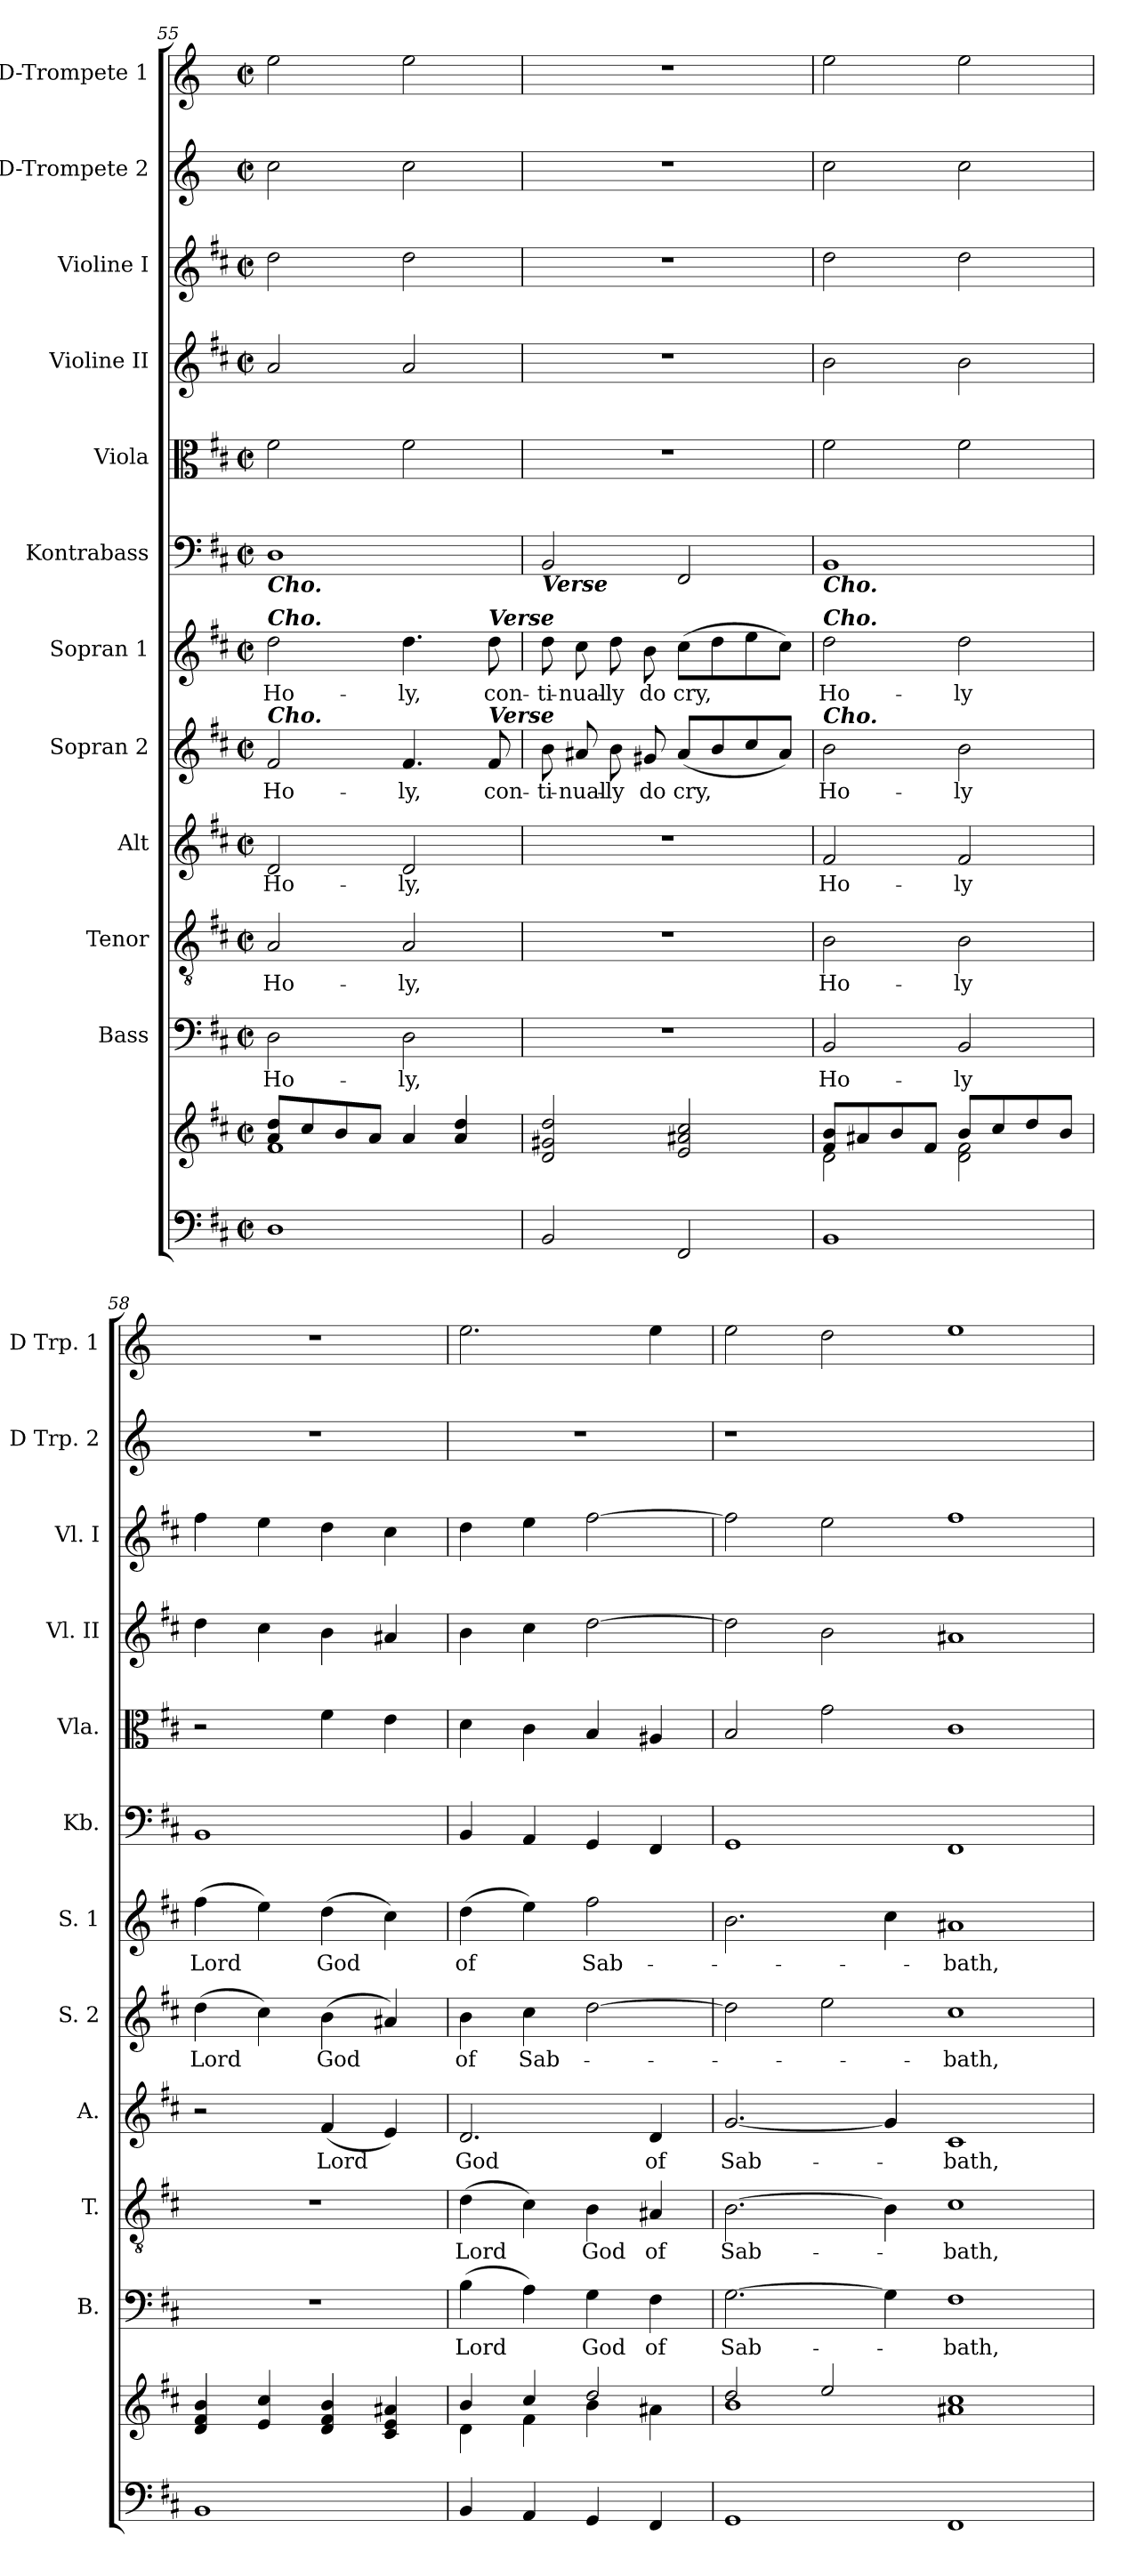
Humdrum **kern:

**kern	**kern	**kern	**text	**kern	**text	**kern	**text	**kern	**text	**kern	**text	**kern	**kern	**kern	**kern	**kern	**kern
*part12	*part12	*part11	*part11	*part10	*part10	*part9	*part9	*part8	*part8	*part7	*part7	*part6	*part5	*part4	*part3	*part2	*part1
*staff13	*staff12	*staff11	*staff11	*staff10	*staff10	*staff9	*staff9	*staff8	*staff8	*staff7	*staff7	*staff6	*staff5	*staff4	*staff3	*staff2	*staff1
*	*	*I"Bass	*	*I"Tenor	*	*I"Alt	*	*I"Sopran 2	*	*I"Sopran 1	*	*I"Kontrabass	*I"Viola	*I"Violine II	*I"Violine I	*I"D-Trompete 2	*I"D-Trompete 1
*	*	*I'B.	*	*I'T.	*	*I'A.	*	*I'S. 2	*	*I'S. 1	*	*I'Kb.	*I'Vla.	*I'Vl. II	*I'Vl. I	*I'D Trp. 2	*I'D Trp. 1
*clefF4	*clefG2	*clefF4	*	*clefGv2	*	*clefG2	*	*clefG2	*	*clefG2	*	*clefF4	*clefC3	*clefG2	*clefG2	*clefG2	*clefG2
*	*	*	*	*	*	*	*	*	*	*	*	*ITrd7c12	*	*	*	*ITrd-1c-2	*ITrd-1c-2
*k[f#c#]	*k[f#c#]	*k[f#c#]	*	*k[f#c#]	*	*k[f#c#]	*	*k[f#c#]	*	*k[f#c#]	*	*k[f#c#]	*k[f#c#]	*k[f#c#]	*k[f#c#]	*k[f#c#]	*k[f#c#]
*D:	*D:	*D:	*	*D:	*	*D:	*	*D:	*	*D:	*	*D:	*D:	*D:	*D:	*D:	*D:
*M2/2	*M2/2	*M2/2	*	*M2/2	*	*M2/2	*	*M2/2	*	*M2/2	*	*M2/2	*M2/2	*M2/2	*M2/2	*M2/2	*M2/2
*met(c|)	*met(c|)	*met(c|)	*	*met(c|)	*	*met(c|)	*	*met(c|)	*	*met(c|)	*	*met(c|)	*met(c|)	*met(c|)	*met(c|)	*met(c|)	*met(c|)
=55	=55	=55	=55	=55	=55	=55	=55	=55	=55	=55	=55	=55	=55	=55	=55	=55	=55
*	*^	*	*	*	*	*	*	*	*	*	*	*	*	*	*	*	*
!	!	!	!	!	!	!	!	!	!	!	!	!	!LO:TX:b:Bi:t=Cho.	!	!	!	!	!
!	!	!	!	!	!	!	!	!	!	!	!LO:TX:a:Bi:t=Cho.	!	!	!	!	!	!	!
!	!	!	!	!	!	!	!	!	!LO:TX:a:Bi:t=Cho.	!	!	!	!	!	!	!	!	!
!	!	!	!	!LO:LY:b	!	!LO:LY:b	!	!LO:LY:b	!	!LO:LY:b	!	!LO:LY:b	!	!	!	!	!	!
1D	8a/ 8dd/L	1f#	2D\	Ho-	2A/	Ho-	2d/	Ho-	2f#/	Ho-	2dd\	Ho-	1DD	2f#\	2a/	2dd\	2dd\	2ff#\
.	8cc#/	.	.	.	.	.	.	.	.	.	.	.	.	.	.	.	.	.
.	8b/	.	.	.	.	.	.	.	.	.	.	.	.	.	.	.	.	.
.	8a/J	.	.	.	.	.	.	.	.	.	.	.	.	.	.	.	.	.
!	!	!	!	!LO:LY:b	!	!LO:LY:b	!	!LO:LY:b	!	!LO:LY:b	!	!LO:LY:b	!	!	!	!	!	!
.	4a/	.	2D\	-ly,	2A/	-ly,	2d/	-ly,	4.f#/	-ly,	4.dd\	-ly,	.	2f#\	2a/	2dd\	2dd\	2ff#\
.	4a/ 4dd/	.	.	.	.	.	.	.	.	.	.	.	.	.	.	.	.	.
!	!	!	!	!	!	!	!	!	!	!	!LO:TX:a:Bi:t=Verse	!	!	!	!	!	!	!
!	!	!	!	!	!	!	!	!	!LO:TX:a:Bi:t=Verse	!	!	!	!	!	!	!	!	!
!	!	!	!	!	!	!	!	!	!	!LO:LY:b	!	!LO:LY:b	!	!	!	!	!	!
.	.	.	.	.	.	.	.	.	8f#/	con-	8dd\	con-	.	.	.	.	.	.
*	*v	*v	*	*	*	*	*	*	*	*	*	*	*	*	*	*	*	*
=56	=56	=56	=56	=56	=56	=56	=56	=56	=56	=56	=56	=56	=56	=56	=56	=56	=56
!	!	!	!	!	!	!	!	!	!	!	!	!LO:TX:b:Bi:t=Verse	!	!	!	!	!
!	!	!	!	!	!	!	!	!	!LO:LY:b	!	!LO:LY:b	!	!	!	!	!	!
2BB/	2d/ 2g#X/ 2dd/	1r	.	1r	.	1r	.	8b\	-ti-	8dd\	-ti-	2BBB/	1r	1r	1r	1r	1r
!	!	!	!	!	!	!	!	!	!LO:LY:b	!	!LO:LY:b	!	!	!	!	!	!
.	.	.	.	.	.	.	.	8a#X/	-nual-	8cc#\	-nual-	.	.	.	.	.	.
!	!	!	!	!	!	!	!	!	!LO:LY:b	!	!LO:LY:b	!	!	!	!	!	!
.	.	.	.	.	.	.	.	8b\	-ly	8dd\	-ly	.	.	.	.	.	.
!	!	!	!	!	!	!	!	!	!LO:LY:b	!	!LO:LY:b	!	!	!	!	!	!
.	.	.	.	.	.	.	.	8g#X/	do	8b\	do	.	.	.	.	.	.
!	!	!	!	!	!	!	!	!	!LO:LY:b	!	!LO:LY:b	!	!	!	!	!	!
2FF#/	2e/ 2a#X/ 2cc#/	.	.	.	.	.	.	(<8a#/L	cry,	(>8cc#\L	cry,	2FFF#/	.	.	.	.	.
.	.	.	.	.	.	.	.	8b/	.	8dd\	.	.	.	.	.	.	.
.	.	.	.	.	.	.	.	8cc#/	.	8ee\	.	.	.	.	.	.	.
.	.	.	.	.	.	.	.	8a#/J)	.	8cc#\J)	.	.	.	.	.	.	.
=57	=57	=57	=57	=57	=57	=57	=57	=57	=57	=57	=57	=57	=57	=57	=57	=57	=57
*	*^	*	*	*	*	*	*	*	*	*	*	*	*	*	*	*	*
!	!	!	!	!	!	!	!	!	!	!	!	!	!LO:TX:b:Bi:t=Cho.	!	!	!	!	!
!	!	!	!	!	!	!	!	!	!	!	!LO:TX:a:Bi:t=Cho.	!	!	!	!	!	!	!
!	!	!	!	!	!	!	!	!	!LO:TX:a:Bi:t=Cho.	!	!	!	!	!	!	!	!	!
!	!	!	!	!LO:LY:b	!	!LO:LY:b	!	!LO:LY:b	!	!LO:LY:b	!	!LO:LY:b	!	!	!	!	!	!
1BB	8f#/ 8b/L	2d\	2BB/	Ho-	2B\	Ho-	2f#/	Ho-	2b\	Ho-	2dd\	Ho-	1BBB	2f#\	2b\	2dd\	2dd\	2ff#\
.	8a#X/	.	.	.	.	.	.	.	.	.	.	.	.	.	.	.	.	.
.	8b/	.	.	.	.	.	.	.	.	.	.	.	.	.	.	.	.	.
.	8f#/J	.	.	.	.	.	.	.	.	.	.	.	.	.	.	.	.	.
!	!	!	!	!LO:LY:b	!	!LO:LY:b	!	!LO:LY:b	!	!LO:LY:b	!	!LO:LY:b	!	!	!	!	!	!
.	8b/L	2d\ 2f#\	2BB/	-ly	2B\	-ly	2f#/	-ly	2b\	-ly	2dd\	-ly	.	2f#\	2b\	2dd\	2dd\	2ff#\
.	8cc#/	.	.	.	.	.	.	.	.	.	.	.	.	.	.	.	.	.
.	8dd/	.	.	.	.	.	.	.	.	.	.	.	.	.	.	.	.	.
.	8b/J	.	.	.	.	.	.	.	.	.	.	.	.	.	.	.	.	.
*	*v	*v	*	*	*	*	*	*	*	*	*	*	*	*	*	*	*	*
!!LO:PB:g=z
=58	=58	=58	=58	=58	=58	=58	=58	=58	=58	=58	=58	=58	=58	=58	=58	=58	=58
!	!	!	!	!	!	!	!	!	!LO:LY:b	!	!LO:LY:b	!	!	!	!	!	!
1BB	4d/ 4f#/ 4b/	1r	.	1r	.	2r	.	(>4dd\	Lord	(>4ff#\	Lord	1BBB	2r	4dd\	4ff#\	1r	1r
.	4e/ 4cc#/	.	.	.	.	.	.	4cc#\)	.	4ee\)	.	.	.	4cc#\	4ee\	.	.
!	!	!	!	!	!	!	!LO:LY:b	!	!LO:LY:b	!	!LO:LY:b	!	!	!	!	!	!
.	4d/ 4f#/ 4b/	.	.	.	.	(<4f#/	Lord	(>4b\	God	(>4dd\	God	.	4f#\	4b\	4dd\	.	.
.	4c#/ 4e/ 4a#X/	.	.	.	.	4e/)	.	4a#X/)	.	4cc#\)	.	.	4e\	4a#X/	4cc#\	.	.
=59	=59	=59	=59	=59	=59	=59	=59	=59	=59	=59	=59	=59	=59	=59	=59	=59	=59
*	*^	*	*	*	*	*	*	*	*	*	*	*	*	*	*	*	*
!	!	!	!	!LO:LY:b	!	!LO:LY:b	!	!LO:LY:b	!	!LO:LY:b	!	!LO:LY:b	!	!	!	!	!	!
4BB/	4b/	4d\	(>4B\	Lord	(>4d\	Lord	2.d/	God	4b\	of	(>4dd\	of	4BBB/	4d\	4b\	4dd\	1r	2.ff#\
!	!	!	!	!	!	!	!	!	!	!LO:LY:b	!	!	!	!	!	!	!	!
4AA/	4cc#/	4f#\	4A\)	.	4c#\)	.	.	.	4cc#\	Sab-	4ee\)	.	4AAA/	4c#\	4cc#\	4ee\	.	.
!	!	!	!	!LO:LY:b	!	!LO:LY:b	!	!	!	!	!	!LO:LY:b	!	!	!	!	!	!
4GG/	2dd/	4b\	4G\	God	4B\	God	.	.	[2dd\	.	2ff#\	Sab-	4GGG/	4B/	[2dd\	[2ff#\	.	.
!	!	!	!	!LO:LY:b	!	!LO:LY:b	!	!LO:LY:b	!	!	!	!	!	!	!	!	!	!
4FF#/	.	4a#X\	4F#\	of	4A#X/	of	4d/	of	.	.	.	.	4FFF#/	4A#X/	.	.	.	4ff#\
=60	=60	=60	=60	=60	=60	=60	=60	=60	=60	=60	=60	=60	=60	=60	=60	=60	=60	=60
!	!	!	!	!LO:LY:b	!	!LO:LY:b	!	!LO:LY:b	!	!	!	!	!	!	!	!	!	!
1GG	2dd/	1b	[2.G\	Sab-	[2.B\	Sab-	[2.g/	Sab-	2dd\]	.	2.b\	.	1GGG	2B/	2dd\]	2ff#\]	1r	2ff#\
.	2ee/	.	.	.	.	.	.	.	2ee\	.	.	.	.	2g\	2b\	2ee\	.	2ee\
.	.	.	4G\]	.	4B\]	.	4g/]	.	.	.	4cc#\	.	.	.	.	.	.	.
!	!	!	!	!LO:LY:b	!	!LO:LY:b	!	!LO:LY:b	!	!LO:LY:b	!	!LO:LY:b	!	!	!	!	!	!
1FF#	1cc#	1a#X	1F#	-bath,	1c#	-bath,	1c#	-bath,	1cc#	-bath,	1a#X	-bath,	1FFF#	1c#	1a#X	1ff#	1ryy	1ff#
*	*v	*v	*	*	*	*	*	*	*	*	*	*	*	*	*	*	*	*
=	=	=	=	=	=	=	=	=	=	=	=	=	=	=	=	=	=
*-	*-	*-	*-	*-	*-	*-	*-	*-	*-	*-	*-	*-	*-	*-	*-	*-	*-
